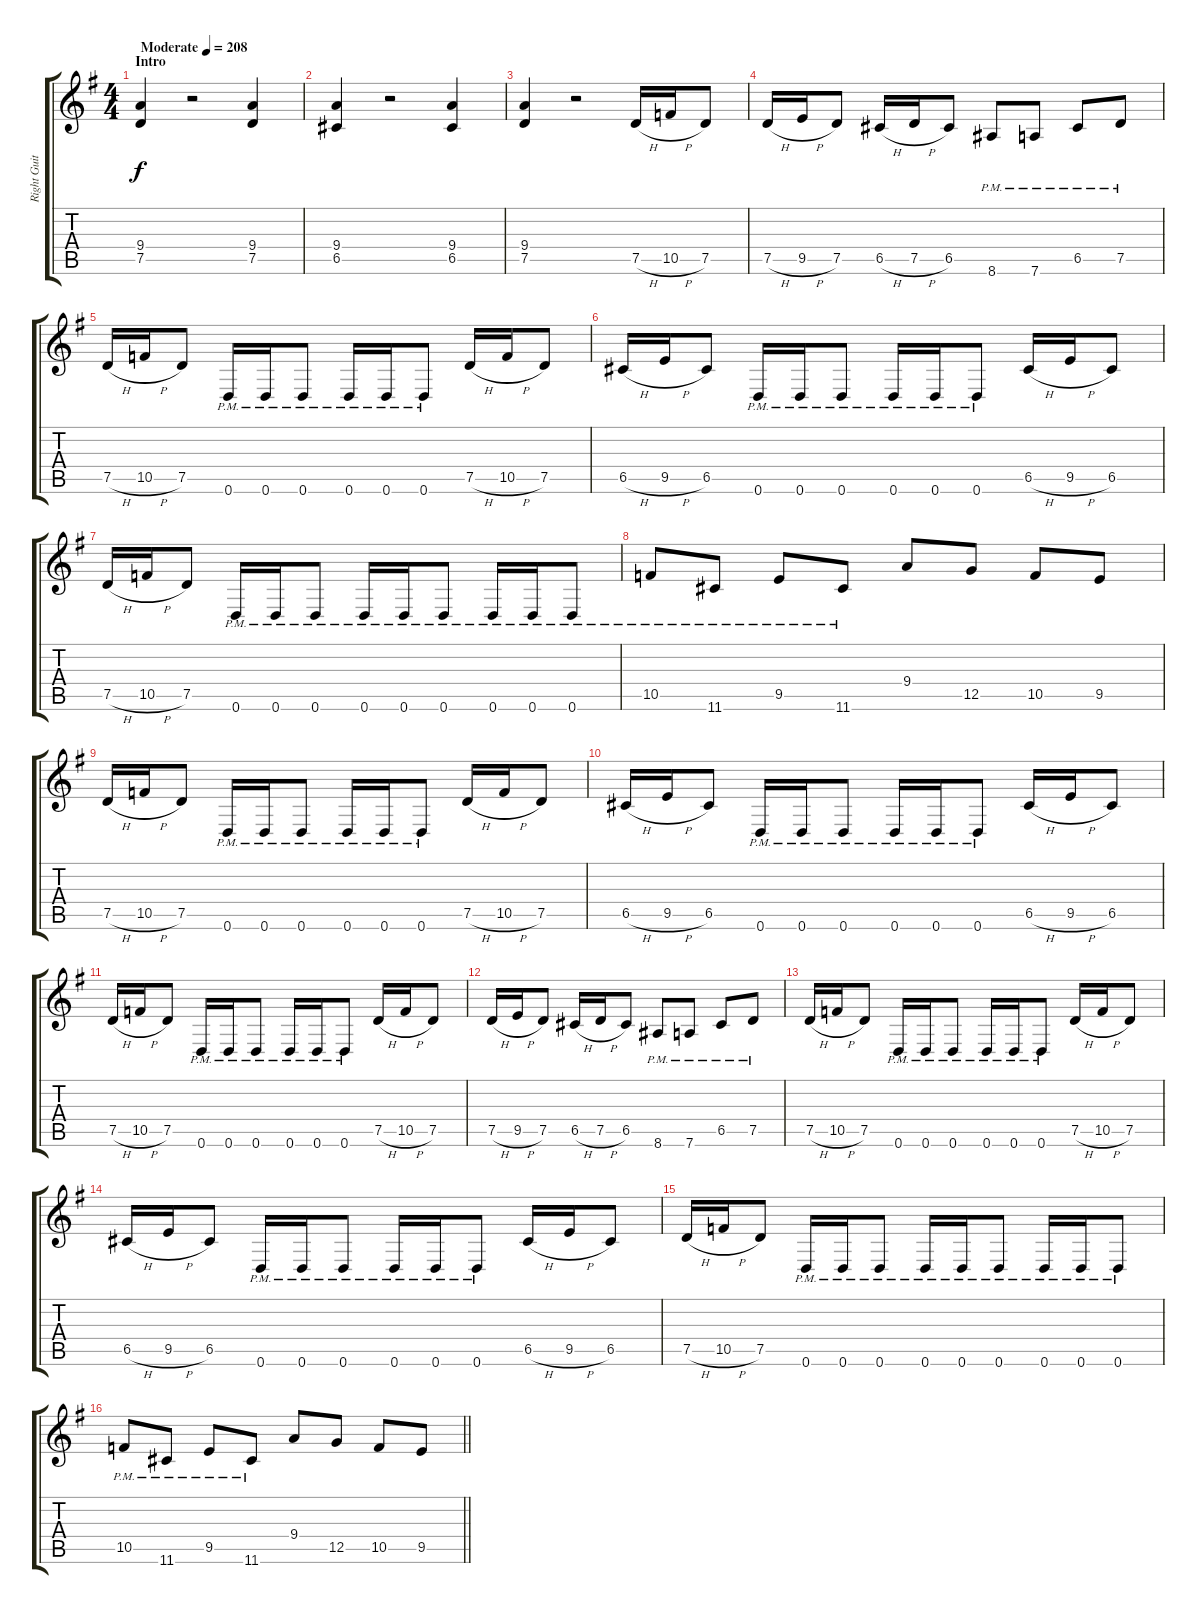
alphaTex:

\track ("Right Guitar" "Right Guit") {instrument distortionguitar}
\staff {score tabs}
\tuning (D4 A3 F3 C3 G2 D2) {hide}
\ts (4 4)
\section ("" "Intro")
\tempo (208 "Moderate")
\clef g2
\ks g
(9.4 7.5).4{dy f instrument distortionguitar} r.2 (9.4 7.5).4 |
(9.4 6.5).4 r.2 (9.4 6.5).4 |
(9.4 7.5).4 r.2 7.5{h}.16 10.5{h}.16 7.5.8 |
7.5{h}.16 9.5{h}.16 7.5.8 6.5{h}.16 7.5{h}.16 6.5.8 8.6{pm}.8 7.6{pm}.8 6.5{pm}.8 7.5{pm}.8 |
7.5{h}.16 10.5{h}.16 7.5.8 0.6{pm}.16 0.6{pm}.16 0.6{pm}.8 0.6{pm}.16 0.6{pm}.16 0.6{pm}.8 7.5{h}.16 10.5{h}.16 7.5.8 |
6.5{h}.16 9.5{h}.16 6.5.8 0.6{pm}.16 0.6{pm}.16 0.6{pm}.8 0.6{pm}.16 0.6{pm}.16 0.6{pm}.8 6.5{h}.16 9.5{h}.16 6.5.8 |
7.5{h}.16 10.5{h}.16 7.5.8 0.6{pm}.16 0.6{pm}.16 0.6{pm}.8 0.6{pm}.16 0.6{pm}.16 0.6{pm}.8 0.6{pm}.16 0.6{pm}.16 0.6{pm}.8 |
10.5{pm}.8 11.6{pm}.8 9.5{pm}.8 11.6{pm}.8 9.4.8 12.5.8 10.5.8 9.5.8 |
7.5{h}.16 10.5{h}.16 7.5.8 0.6{pm}.16 0.6{pm}.16 0.6{pm}.8 0.6{pm}.16 0.6{pm}.16 0.6{pm}.8 7.5{h}.16 10.5{h}.16 7.5.8 |
6.5{h}.16 9.5{h}.16 6.5.8 0.6{pm}.16 0.6{pm}.16 0.6{pm}.8 0.6{pm}.16 0.6{pm}.16 0.6{pm}.8 6.5{h}.16 9.5{h}.16 6.5.8 |
7.5{h}.16 10.5{h}.16 7.5.8 0.6{pm}.16 0.6{pm}.16 0.6{pm}.8 0.6{pm}.16 0.6{pm}.16 0.6{pm}.8 7.5{h}.16 10.5{h}.16 7.5.8 |
7.5{h}.16 9.5{h}.16 7.5.8 6.5{h}.16 7.5{h}.16 6.5.8 8.6{pm}.8 7.6{pm}.8 6.5{pm}.8 7.5{pm}.8 |
7.5{h}.16 10.5{h}.16 7.5.8 0.6{pm}.16 0.6{pm}.16 0.6{pm}.8 0.6{pm}.16 0.6{pm}.16 0.6{pm}.8 7.5{h}.16 10.5{h}.16 7.5.8 |
6.5{h}.16 9.5{h}.16 6.5.8 0.6{pm}.16 0.6{pm}.16 0.6{pm}.8 0.6{pm}.16 0.6{pm}.16 0.6{pm}.8 6.5{h}.16 9.5{h}.16 6.5.8 |
7.5{h}.16 10.5{h}.16 7.5.8 0.6{pm}.16 0.6{pm}.16 0.6{pm}.8 0.6{pm}.16 0.6{pm}.16 0.6{pm}.8 0.6{pm}.16 0.6{pm}.16 0.6{pm}.8 |
\barLineRight lightlight
10.5{pm}.8 11.6{pm}.8 9.5{pm}.8 11.6{pm}.8 9.4.8 12.5.8 10.5.8 9.5.8
